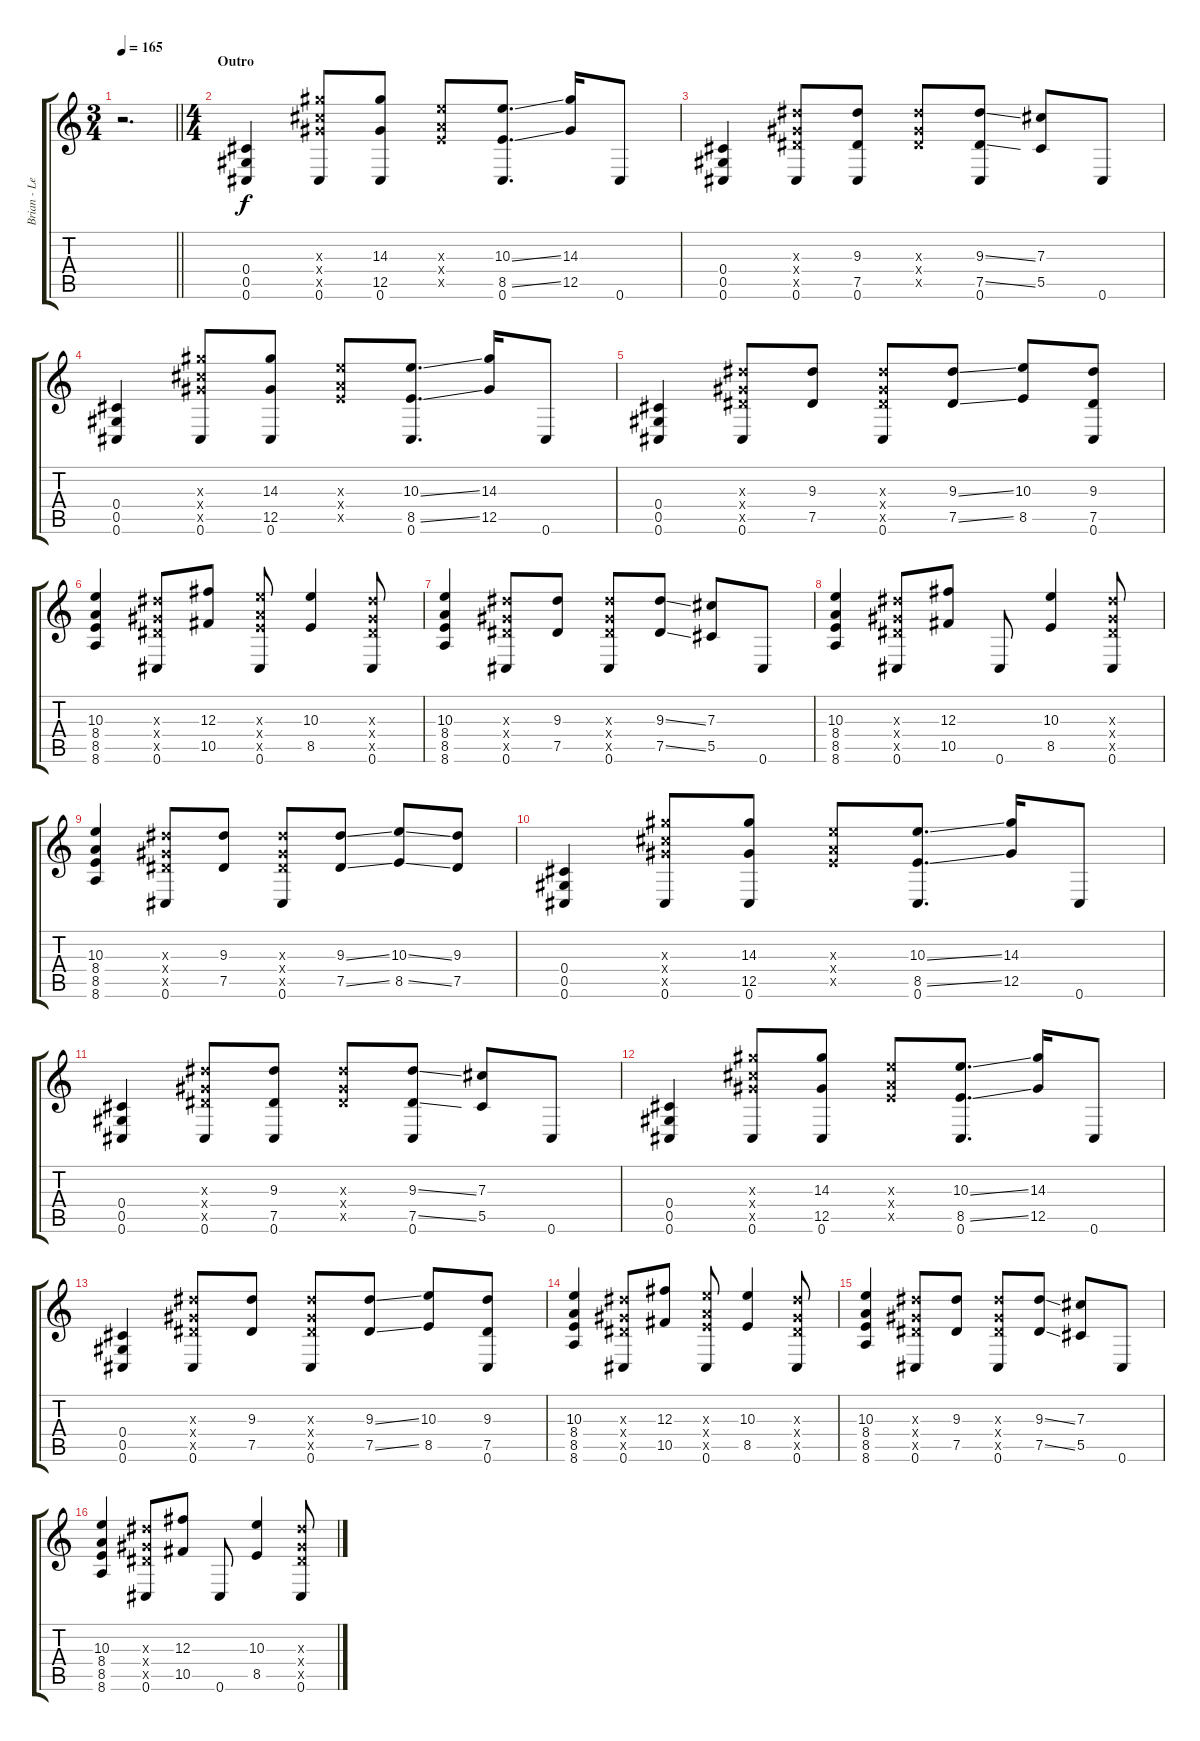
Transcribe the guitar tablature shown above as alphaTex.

\track ("Brian - Lead Gtr (1/2 Step Down Drop C#)" "Brian - Le") {instrument acousticguitarsteel}
\staff {score tabs}
\tuning (Eb4 Bb3 Gb3 Db3 Ab2 Db2) {hide}
\ts (3 4)
\tempo 165
\clef g2
\barLineRight lightlight
\ks c
r.2{d dy f} |
\ts (4 4)
\section ("" "Outro")
(0.4 0.5 0.6).4 (14.3{x} 12.4{x} 12.5{x} 0.6).8 (14.3 12.5 0.6).8 (10.3{x} 8.4{x} 8.5{x}).8 (10.3{ss} 8.5{ss} 0.6).8{d} (14.3 12.5).16 0.6.8 |
(0.4 0.5 0.6).4 (9.3{x} 7.4{x} 7.5{x} 0.6).8 (9.3 7.5 0.6).8 (9.3{x} 7.4{x} 7.5{x}).8 (9.3{ss} 7.5{ss} 0.6).8 (7.3 5.5).8 0.6.8 |
(0.4 0.5 0.6).4 (14.3{x} 12.4{x} 12.5{x} 0.6).8 (14.3 12.5 0.6).8 (10.3{x} 8.4{x} 8.5{x}).8 (10.3{ss} 8.5{ss} 0.6).8{d} (14.3 12.5).16 0.6.8 |
(0.4 0.5 0.6).4 (9.3{x} 7.4{x} 7.5{x} 0.6).8 (9.3 7.5).8 (9.3{x} 7.4{x} 7.5{x} 0.6).8 (9.3{ss} 7.5{ss}).8 (10.3 8.5).8 (9.3 7.5 0.6).8 |
(10.3 8.4 8.5 8.6).4 (9.3{x} 7.4{x} 7.5{x} 0.6).8 (12.3 10.5).8 (10.3{x} 8.4{x} 8.5{x} 0.6).8 (10.3 8.5).4 (9.3{x} 7.4{x} 7.5{x} 0.6).8 |
(10.3 8.4 8.5 8.6).4 (9.3{x} 7.4{x} 7.5{x} 0.6).8 (9.3 7.5).8 (9.3{x} 7.4{x} 7.5{x} 0.6).8 (9.3{ss} 7.5{ss}).8 (7.3 5.5).8 0.6.8 |
(10.3 8.4 8.5 8.6).4 (9.3{x} 7.4{x} 7.5{x} 0.6).8 (12.3 10.5).8 0.6.8 (10.3 8.5).4 (9.3{x} 7.4{x} 7.5{x} 0.6).8 |
(10.3 8.4 8.5 8.6).4 (9.3{x} 7.4{x} 7.5{x} 0.6).8 (9.3 7.5).8 (9.3{x} 7.4{x} 7.5{x} 0.6).8 (9.3{ss} 7.5{ss}).8 (10.3{ss} 8.5{ss}).8 (9.3 7.5).8 |
(0.4 0.5 0.6).4 (14.3{x} 12.4{x} 12.5{x} 0.6).8 (14.3 12.5 0.6).8 (10.3{x} 8.4{x} 8.5{x}).8 (10.3{ss} 8.5{ss} 0.6).8{d} (14.3 12.5).16 0.6.8 |
(0.4 0.5 0.6).4 (9.3{x} 7.4{x} 7.5{x} 0.6).8 (9.3 7.5 0.6).8 (9.3{x} 7.4{x} 7.5{x}).8 (9.3{ss} 7.5{ss} 0.6).8 (7.3 5.5).8 0.6.8 |
(0.4 0.5 0.6).4 (14.3{x} 12.4{x} 12.5{x} 0.6).8 (14.3 12.5 0.6).8 (10.3{x} 8.4{x} 8.5{x}).8 (10.3{ss} 8.5{ss} 0.6).8{d} (14.3 12.5).16 0.6.8 |
(0.4 0.5 0.6).4 (9.3{x} 7.4{x} 7.5{x} 0.6).8 (9.3 7.5).8 (9.3{x} 7.4{x} 7.5{x} 0.6).8 (9.3{ss} 7.5{ss}).8 (10.3 8.5).8 (9.3 7.5 0.6).8 |
(10.3 8.4 8.5 8.6).4 (9.3{x} 7.4{x} 7.5{x} 0.6).8 (12.3 10.5).8 (10.3{x} 8.4{x} 8.5{x} 0.6).8 (10.3 8.5).4 (9.3{x} 7.4{x} 7.5{x} 0.6).8 |
(10.3 8.4 8.5 8.6).4 (9.3{x} 7.4{x} 7.5{x} 0.6).8 (9.3 7.5).8 (9.3{x} 7.4{x} 7.5{x} 0.6).8 (9.3{ss} 7.5{ss}).8 (7.3 5.5).8 0.6.8 |
(10.3 8.4 8.5 8.6).4 (9.3{x} 7.4{x} 7.5{x} 0.6).8 (12.3 10.5).8 0.6.8 (10.3 8.5).4 (9.3{x} 7.4{x} 7.5{x} 0.6).8
